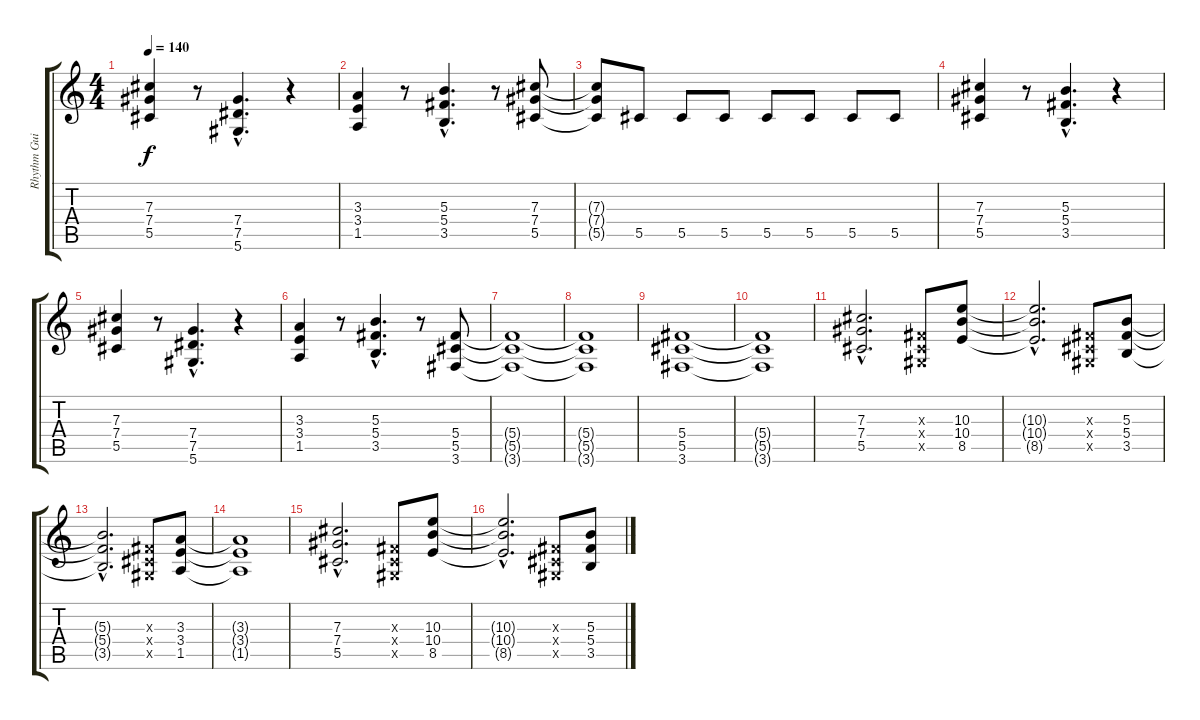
\track ("Rhythm Guitar" "Rhythm Gui") {instrument overdrivenguitar}
\staff {score tabs}
\tuning (Eb4 Bb3 Gb3 Db3 Ab2 Eb2) {hide}
\ts (4 4)
\tempo 140
\clef g2
\ks c
(7.3 7.4 5.5).4{dy f} r.8 (7.4{hac} 7.5{hac} 5.6{hac}).4{d} r.4 |
(3.3 3.4 1.5).4 r.8 (5.3{hac} 5.4{hac} 3.5{hac}).4{d} r.8 (7.3 7.4 5.5).8 |
(7.3{t} 7.4{t} 5.5{t}).8 5.5.8 5.5.8 5.5.8 5.5.8 5.5.8 5.5.8 5.5.8 |
(7.3 7.4 5.5).4 r.8 (5.3{hac} 5.4{hac} 3.5{hac}).4{d} r.4 |
(7.3 7.4 5.5).4 r.8 (7.4{hac} 7.5{hac} 5.6{hac}).4{d} r.4 |
(3.3 3.4 1.5).4 r.8 (5.3{hac} 5.4{hac} 3.5{hac}).4{d} r.8 (5.4 5.5 3.6).8 |
(5.4{t} 5.5{t} 3.6{t}).1 |
(5.4{t} 5.5{t} 3.6{t}).1 |
(5.4 5.5 3.6).1 |
(5.4{t} 5.5{t} 3.6{t}).1 |
(7.3{hac} 7.4{hac} 5.5{hac}).2{d} (0.3{x} 0.4{x} 0.5{x}).8 (10.3 10.4 8.5).8 |
(10.3{hac t} 10.4{hac t} 8.5{hac t}).2{d} (0.3{x} 0.4{x} 0.5{x}).8 (5.3 5.4 3.5).8 |
(5.3{hac t} 5.4{hac t} 3.5{hac t}).2{d} (0.3{x} 0.4{x} 0.5{x}).8 (3.3 3.4 1.5).8 |
(3.3{t} 3.4{t} 1.5{t}).1 |
(7.3{hac} 7.4{hac} 5.5{hac}).2{d} (0.3{x} 0.4{x} 0.5{x}).8 (10.3 10.4 8.5).8 |
(10.3{hac t} 10.4{hac t} 8.5{hac t}).2{d} (0.3{x} 0.4{x} 0.5{x}).8 (5.3 5.4 3.5).8
